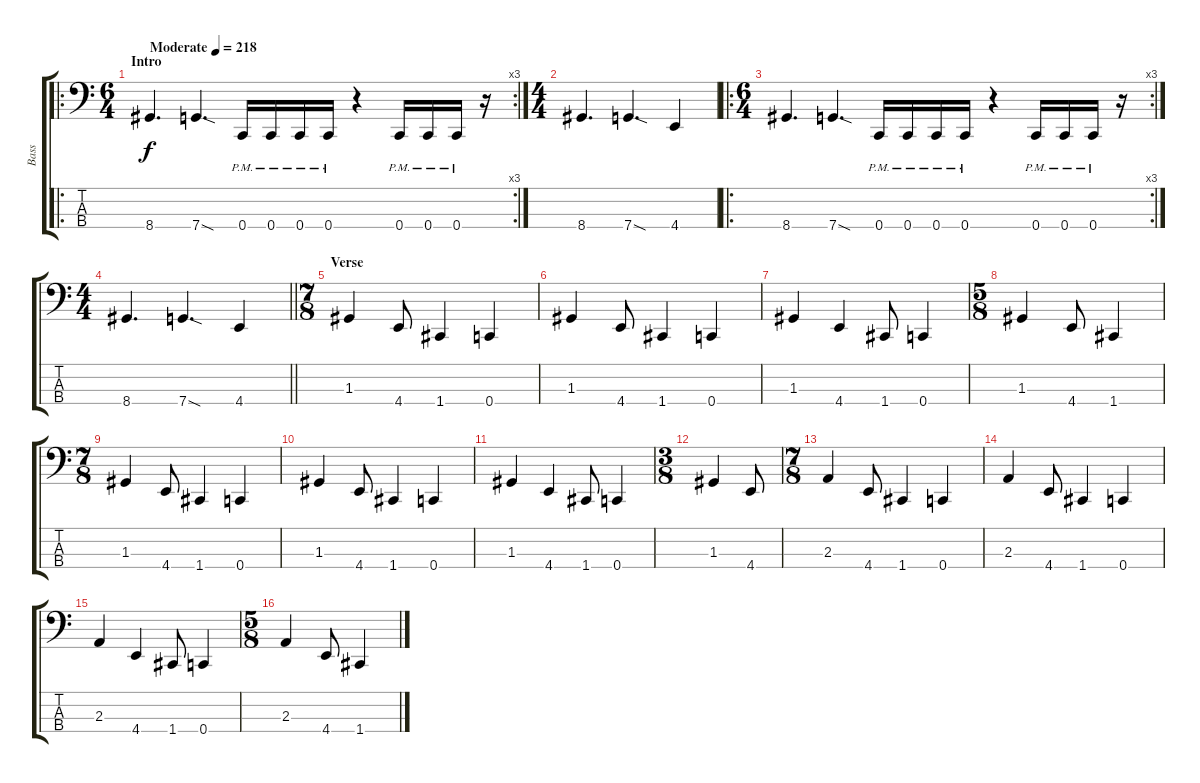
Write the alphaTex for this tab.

\track ("Bass" "Bass") {instrument slapbass1}
\staff {score tabs}
\tuning (F2 C2 G1 C1) {hide}
\ro
\rc 3
\ts (6 4)
\section ("" "Intro")
\tempo (218 "Moderate")
\clef f4
\ks c
8.4.4{d dy f instrument slapbass1} 7.4{sod}.4{d} 0.4{pm}.16 0.4{pm}.16 0.4{pm}.16 0.4{pm}.16 r.4 0.4{pm}.16 0.4{pm}.16 0.4{pm}.16 r.16 |
\ts (4 4)
8.4.4{d} 7.4{sod}.4{d} 4.4.4 |
\ro
\rc 3
\ts (6 4)
8.4.4{d} 7.4{sod}.4{d} 0.4{pm}.16 0.4{pm}.16 0.4{pm}.16 0.4{pm}.16 r.4 0.4{pm}.16 0.4{pm}.16 0.4{pm}.16 r.16 |
\ts (4 4)
\barLineRight lightlight
8.4.4{d} 7.4{sod}.4{d} 4.4.4 |
\ts (7 8)
\section ("" "Verse")
1.3.4 4.4.8 1.4.4 0.4.4 |
1.3.4 4.4.8 1.4.4 0.4.4 |
1.3.4 4.4.4 1.4.8 0.4.4 |
\ts (5 8)
1.3.4 4.4.8 1.4.4 |
\ts (7 8)
1.3.4 4.4.8 1.4.4 0.4.4 |
1.3.4 4.4.8 1.4.4 0.4.4 |
1.3.4 4.4.4 1.4.8 0.4.4 |
\ts (3 8)
1.3.4 4.4.8 |
\ts (7 8)
2.3.4 4.4.8 1.4.4 0.4.4 |
2.3.4 4.4.8 1.4.4 0.4.4 |
2.3.4 4.4.4 1.4.8 0.4.4 |
\ts (5 8)
2.3.4 4.4.8 1.4.4
